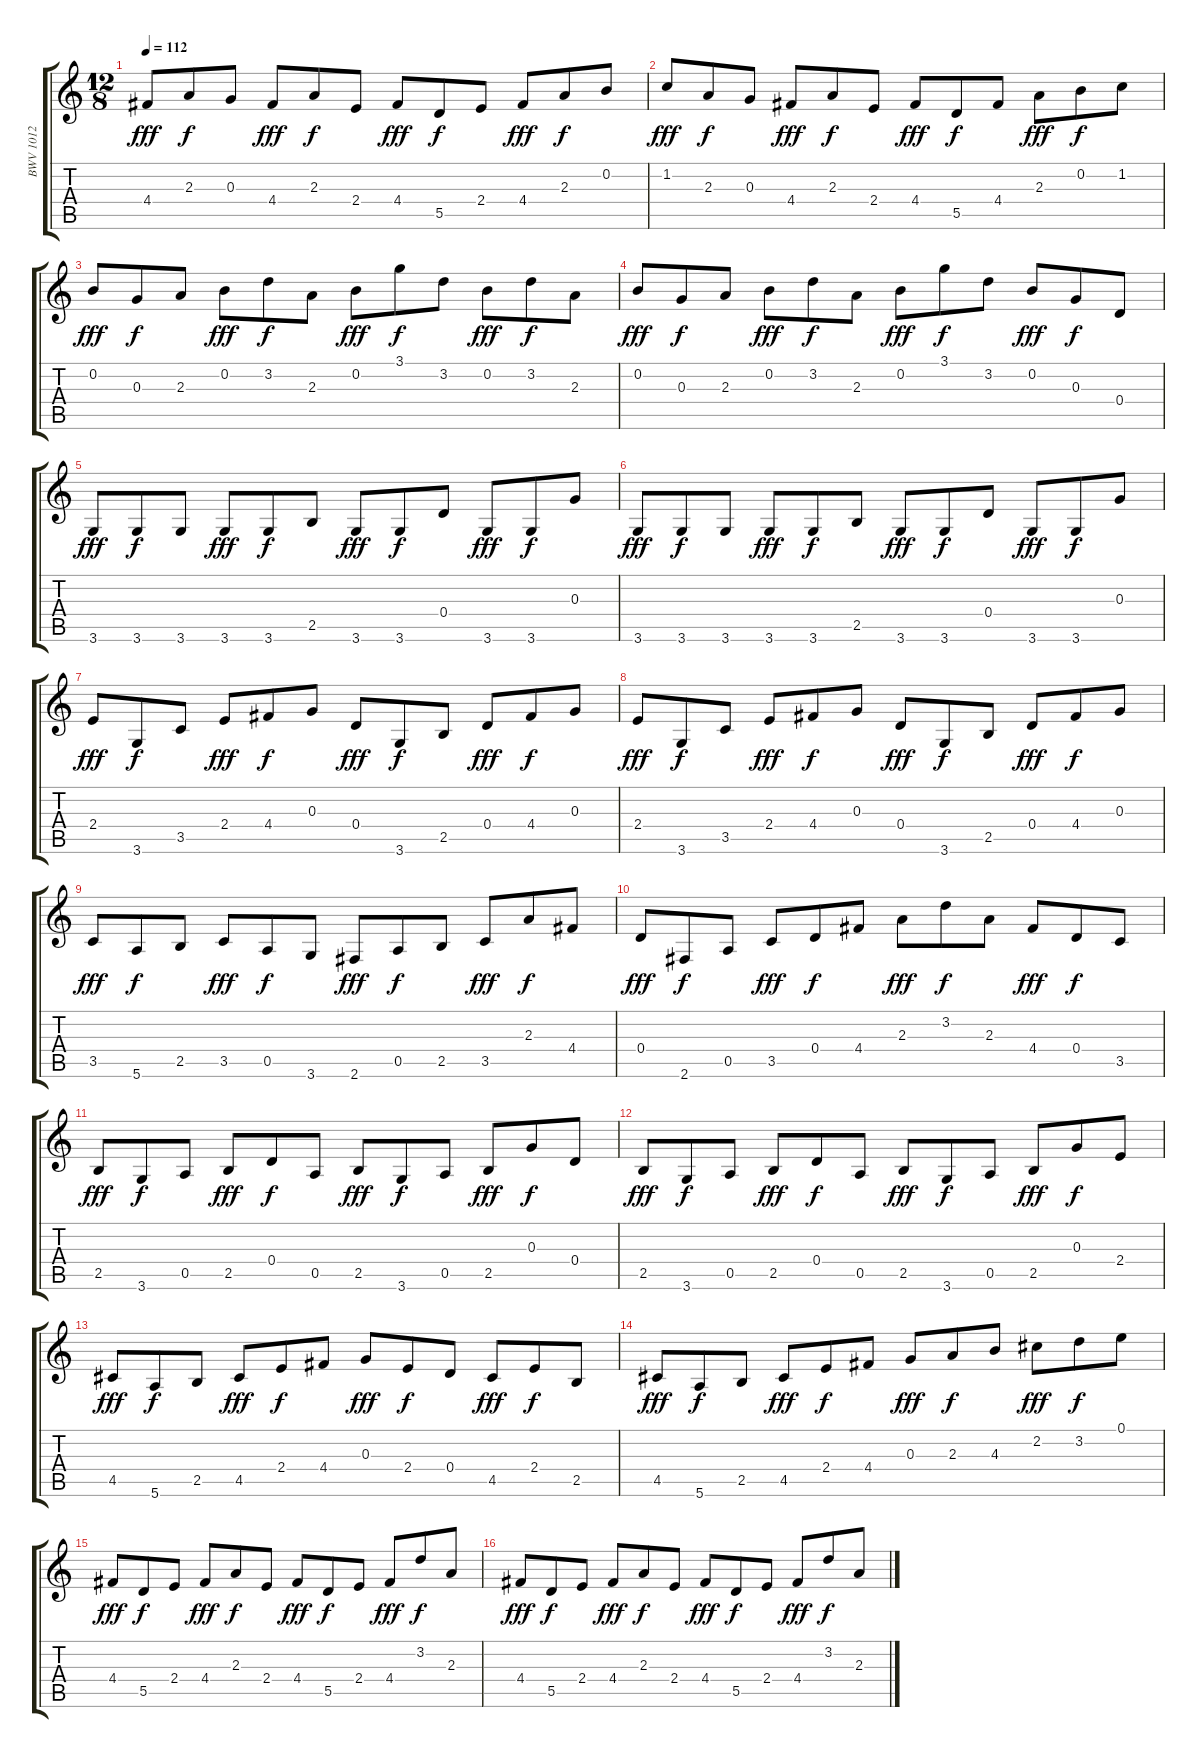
\track ("BWV 1012  Preludio" "BWV 1012  ") {instrument acousticguitarnylon}
\staff {score tabs}
\tuning (E4 B3 G3 D3 A2 E2) {hide}
\ts (12 8)
\tempo 112
\clef g2
\ks c
4.4.8{dy fff} 2.3.8{dy f} 0.3.8 4.4.8{dy fff} 2.3.8{dy f} 2.4.8 4.4.8{dy fff} 5.5.8{dy f} 2.4.8 4.4.8{dy fff} 2.3.8{dy f} 0.2.8 |
1.2.8{dy fff} 2.3.8{dy f} 0.3.8 4.4.8{dy fff} 2.3.8{dy f} 2.4.8 4.4.8{dy fff} 5.5.8{dy f} 4.4.8 2.3.8{dy fff} 0.2.8{dy f} 1.2.8 |
0.2.8{dy fff} 0.3.8{dy f} 2.3.8 0.2.8{dy fff} 3.2.8{dy f} 2.3.8 0.2.8{dy fff} 3.1.8{dy f} 3.2.8 0.2.8{dy fff} 3.2.8{dy f} 2.3.8 |
0.2.8{dy fff} 0.3.8{dy f} 2.3.8 0.2.8{dy fff} 3.2.8{dy f} 2.3.8 0.2.8{dy fff} 3.1.8{dy f} 3.2.8 0.2.8{dy fff} 0.3.8{dy f} 0.4.8 |
3.6.8{dy fff} 3.6.8{dy f} 3.6.8 3.6.8{dy fff} 3.6.8{dy f} 2.5.8 3.6.8{dy fff} 3.6.8{dy f} 0.4.8 3.6.8{dy fff} 3.6.8{dy f} 0.3.8 |
3.6.8{dy fff} 3.6.8{dy f} 3.6.8 3.6.8{dy fff} 3.6.8{dy f} 2.5.8 3.6.8{dy fff} 3.6.8{dy f} 0.4.8 3.6.8{dy fff} 3.6.8{dy f} 0.3.8 |
2.4.8{dy fff} 3.6.8{dy f} 3.5.8 2.4.8{dy fff} 4.4.8{dy f} 0.3.8 0.4.8{dy fff} 3.6.8{dy f} 2.5.8 0.4.8{dy fff} 4.4.8{dy f} 0.3.8 |
2.4.8{dy fff} 3.6.8{dy f} 3.5.8 2.4.8{dy fff} 4.4.8{dy f} 0.3.8 0.4.8{dy fff} 3.6.8{dy f} 2.5.8 0.4.8{dy fff} 4.4.8{dy f} 0.3.8 |
3.5.8{dy fff} 5.6.8{dy f} 2.5.8 3.5.8{dy fff} 0.5.8{dy f} 3.6.8 2.6.8{dy fff} 0.5.8{dy f} 2.5.8 3.5.8{dy fff} 2.3.8{dy f} 4.4.8 |
0.4.8{dy fff} 2.6.8{dy f} 0.5.8 3.5.8{dy fff} 0.4.8{dy f} 4.4.8 2.3.8{dy fff} 3.2.8{dy f} 2.3.8 4.4.8{dy fff} 0.4.8{dy f} 3.5.8 |
2.5.8{dy fff} 3.6.8{dy f} 0.5.8 2.5.8{dy fff} 0.4.8{dy f} 0.5.8 2.5.8{dy fff} 3.6.8{dy f} 0.5.8 2.5.8{dy fff} 0.3.8{dy f} 0.4.8 |
2.5.8{dy fff} 3.6.8{dy f} 0.5.8 2.5.8{dy fff} 0.4.8{dy f} 0.5.8 2.5.8{dy fff} 3.6.8{dy f} 0.5.8 2.5.8{dy fff} 0.3.8{dy f} 2.4.8 |
4.5.8{dy fff} 5.6.8{dy f} 2.5.8 4.5.8{dy fff} 2.4.8{dy f} 4.4.8 0.3.8{dy fff} 2.4.8{dy f} 0.4.8 4.5.8{dy fff} 2.4.8{dy f} 2.5.8 |
4.5.8{dy fff} 5.6.8{dy f} 2.5.8 4.5.8{dy fff} 2.4.8{dy f} 4.4.8 0.3.8{dy fff} 2.3.8{dy f} 4.3.8 2.2.8{dy fff} 3.2.8{dy f} 0.1.8 |
4.4.8{dy fff} 5.5.8{dy f} 2.4.8 4.4.8{dy fff} 2.3.8{dy f} 2.4.8 4.4.8{dy fff} 5.5.8{dy f} 2.4.8 4.4.8{dy fff} 3.2.8{dy f} 2.3.8 |
4.4.8{dy fff} 5.5.8{dy f} 2.4.8 4.4.8{dy fff} 2.3.8{dy f} 2.4.8 4.4.8{dy fff} 5.5.8{dy f} 2.4.8 4.4.8{dy fff} 3.2.8{dy f} 2.3.8
